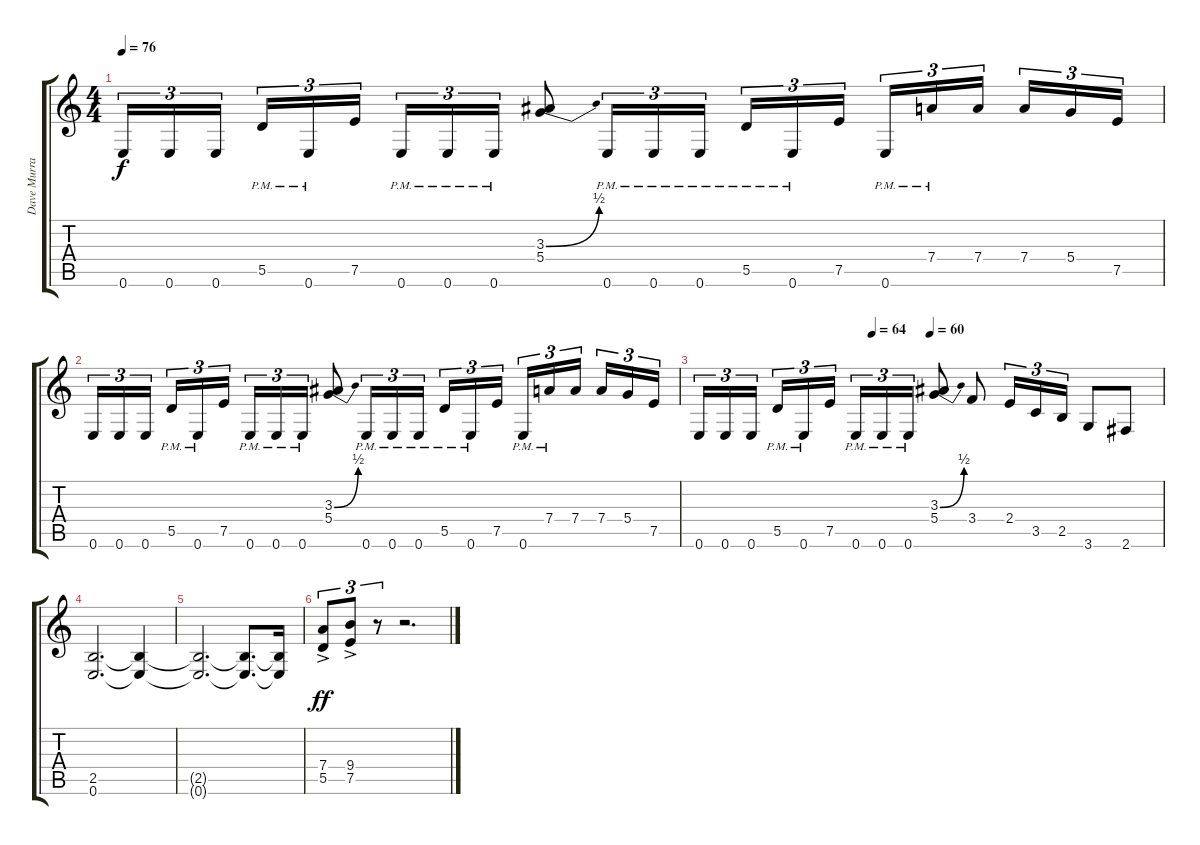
\track ("Dave Murray" "Dave Murra") {instrument overdrivenguitar}
\staff {score tabs}
\tuning (E4 B3 G3 D3 A2 E2) {hide}
\ts (4 4)
\tempo 76
\clef g2
\ks c
0.6.16{tu (3 2) dy f} 0.6.16{tu (3 2)} 0.6.16{tu (3 2) beam splitsecondary} 5.5{pm}.16{tu (3 2)} 0.6{pm}.16{tu (3 2)} 7.5.16{tu (3 2)} 0.6{pm}.16{tu (3 2)} 0.6{pm}.16{tu (3 2)} 0.6{pm}.16{tu (3 2)} (3.3{be (bend 0 0 60 2)} 5.4).8 0.6{pm}.16{tu (3 2)} 0.6{pm}.16{tu (3 2)} 0.6{pm}.16{tu (3 2) beam splitsecondary} 5.5{pm}.16{tu (3 2)} 0.6{pm}.16{tu (3 2)} 7.5.16{tu (3 2)} 0.6{pm}.16{tu (3 2)} 7.4{pm}.16{tu (3 2)} 7.4.16{tu (3 2) beam splitsecondary} 7.4.16{tu (3 2)} 5.4.16{tu (3 2)} 7.5.16{tu (3 2)} |
0.6.16{tu (3 2)} 0.6.16{tu (3 2)} 0.6.16{tu (3 2) beam splitsecondary} 5.5{pm}.16{tu (3 2)} 0.6{pm}.16{tu (3 2)} 7.5.16{tu (3 2)} 0.6{pm}.16{tu (3 2)} 0.6{pm}.16{tu (3 2)} 0.6{pm}.16{tu (3 2)} (3.3{be (bend 0 0 60 2)} 5.4).8 0.6{pm}.16{tu (3 2)} 0.6{pm}.16{tu (3 2)} 0.6{pm}.16{tu (3 2) beam splitsecondary} 5.5{pm}.16{tu (3 2)} 0.6{pm}.16{tu (3 2)} 7.5.16{tu (3 2)} 0.6{pm}.16{tu (3 2)} 7.4{pm}.16{tu (3 2)} 7.4.16{tu (3 2) beam splitsecondary} 7.4.16{tu (3 2)} 5.4.16{tu (3 2)} 7.5.16{tu (3 2)} |
\tempo (64 0.375)
\tempo (60 0.5)
0.6.16{tu (3 2)} 0.6.16{tu (3 2)} 0.6.16{tu (3 2) beam splitsecondary} 5.5{pm}.16{tu (3 2)} 0.6{pm}.16{tu (3 2)} 7.5.16{tu (3 2)} 0.6{pm}.16{tu (3 2)} 0.6{pm}.16{tu (3 2)} 0.6{pm}.16{tu (3 2)} (3.3{be (bend 0 0 60 2)} 5.4).8 3.4.8 2.4.16{tu (3 2)} 3.5.16{tu (3 2)} 2.5.16{tu (3 2)} 3.6.8 2.6.8 |
(2.5 0.6).2{d} (2.5{t} 0.6{t}).4{volume 5} |
(2.5{t} 0.6{t}).2{d} (2.5{t} 0.6{t}).8{d} (2.5{t} 0.6{t}).16 |
(7.4{ac} 5.5{ac}).8{tu (3 2) dy ff volume 13} (9.4{ac} 7.5{ac}).8{tu (3 2)} r.8{tu (3 2)} r.2{d}
